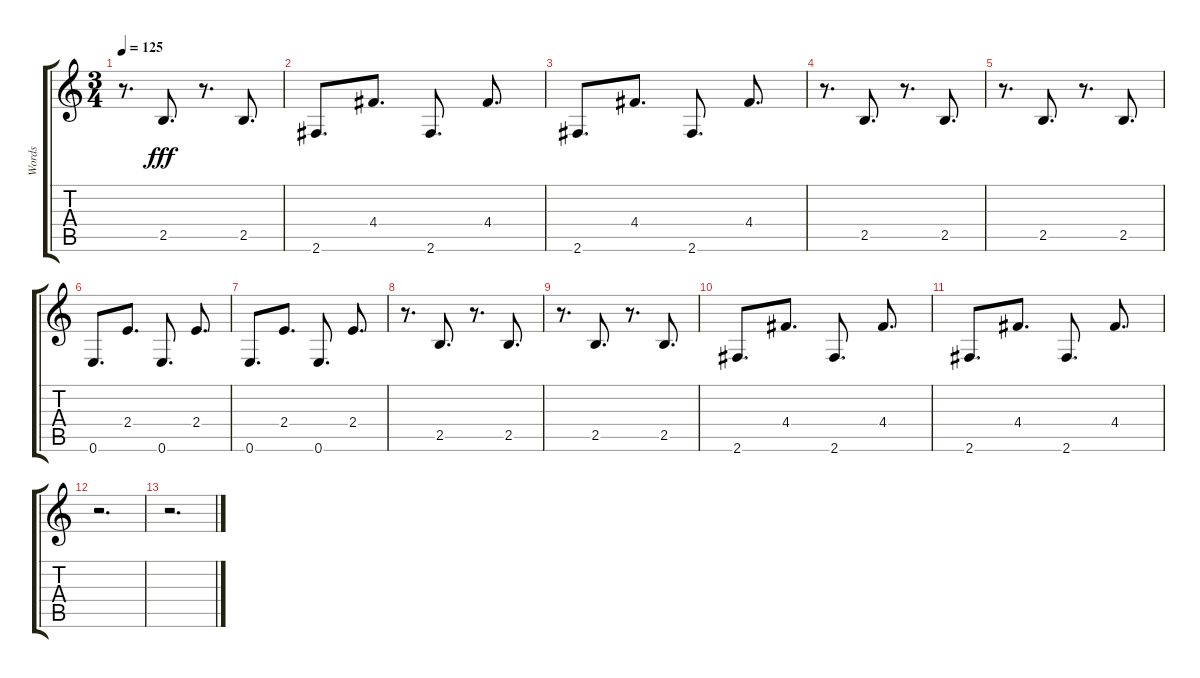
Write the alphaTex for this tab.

\track ("Words" "Words") {instrument fretlessbass}
\staff {score tabs}
\tuning (E4 B3 G3 D3 A2 E2) {hide}
\ts (3 4)
\tempo 125
\clef g2
\ks c
r.8{d dy fff} 2.5.8{d} r.8{d} 2.5.8{d} |
2.6.8{d} 4.4.8{d} 2.6.8{d} 4.4.8{d} |
2.6.8{d} 4.4.8{d} 2.6.8{d} 4.4.8{d} |
r.8{d} 2.5.8{d} r.8{d} 2.5.8{d} |
r.8{d} 2.5.8{d} r.8{d} 2.5.8{d} |
0.6.8{d} 2.4.8{d} 0.6.8{d} 2.4.8{d} |
0.6.8{d} 2.4.8{d} 0.6.8{d} 2.4.8{d} |
r.8{d} 2.5.8{d} r.8{d} 2.5.8{d} |
r.8{d} 2.5.8{d} r.8{d} 2.5.8{d} |
2.6.8{d} 4.4.8{d} 2.6.8{d} 4.4.8{d} |
2.6.8{d} 4.4.8{d} 2.6.8{d} 4.4.8{d} |
r.2{d} |
r.2{d}
